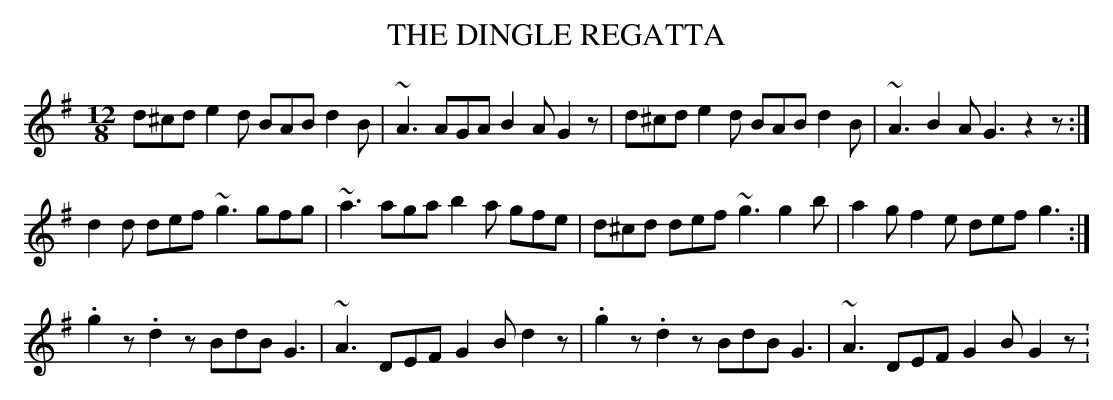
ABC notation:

X:1
T:DINGLE REGATTA, THE
E:12
M:12/8
K:G
d^cd e2 d BAB d2 B|~A3 AGA B2A G2 z|d^cd e2 d BAB d2B|~A3 B2A G3 z2 z:|
d2d def ~g3 gfg|~a3 aga b2a gfe|d^cd def ~g3 g2 b|a2g f2e def g3:|
.g2 z .d2z BdB G3|~A3 DEF G2 B d2 z|.g2 z .d2z BdB G3|~A3 DEF G2 B G2 z:
|
